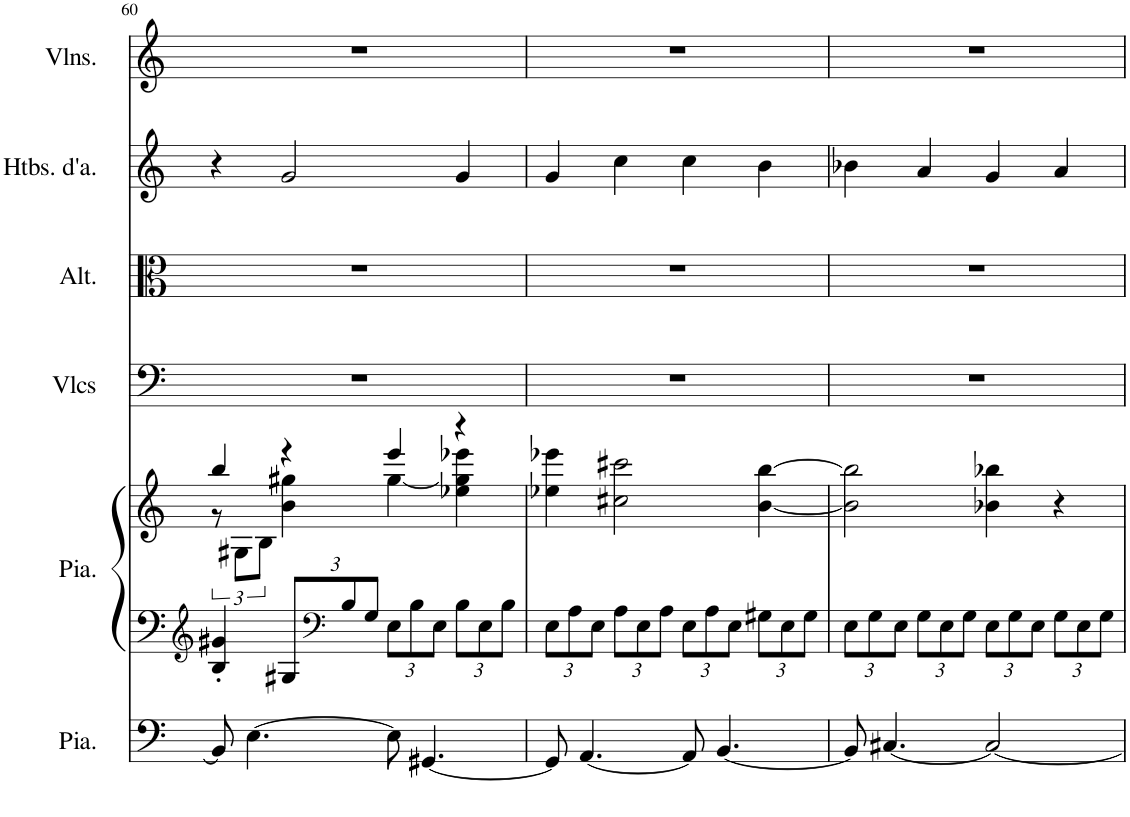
**kern	**kern	**kern	**kern	**kern	**kern	**kern
*part6	*part5	*part5	*part4	*part3	*part2	*part1
*staff7	*staff6	*staff5	*staff4	*staff3	*staff2	*staff1
*I"Piano, Pedals	*I"Piano, Organ	*	*I"Violoncelles, Bass	*I"Altos, Tenor	*I"Hautbois d'amour, Alto	*I"Violons, Soprano
*I'Pia.	*I'Pia.	*	*I'Vlcs	*I'Alt.	*I'Htbs. d'a.	*I'Vlns.
!!LO:PB:g=z
*clefF4	*clefG2	*clefG2	*clefF4	*clefC3	*clefG2	*clefG2
*	*	*	*	*	*Trd2c3	*
*k[]	*k[]	*k[]	*k[]	*k[]	*k[]	*k[]
*M4/4	*M4/4	*M4/4	*M4/4	*M4/4	*M4/4	*M4/4
=60	=60	=60	=60	=60	=60	=60
*	*	*^	*	*	*	*
8BB/]	4B/' 4g#X/'	4bb/	12r	1r	1r	4r	1r
.	.	.	12G#X\L	.	.	.	.
[4.E\	.	.	.	.	.	.	.
.	.	.	12B\J	.	.	.	.
*	*Xbrackettup	*	*	*	*	*	*
.	12G#X/L	4r	4b\ 4gg#X\	.	.	2g/	.
*	*clefF4	*	*	*	*	*	*
.	12B/	.	.	.	.	.	.
.	12G#/J	.	.	.	.	.	.
8E\]	12E\L	4eee/	[4gg#\	.	.	.	.
.	12B\	.	.	.	.	.	.
[4.GG#X/	.	.	.	.	.	.	.
.	12E\J	.	.	.	.	.	.
.	12B\L	4r	4ee-X\ 4gg#\] 4eee-X\	.	.	4g/	.
.	12E\	.	.	.	.	.	.
.	12B\J	.	.	.	.	.	.
*	*	*v	*v	*	*	*	*
=61	=61	=61	=61	=61	=61	=61
8GG#/]	12E\L	4ee-X\ 4eee-X\	1r	1r	4g/	1r
.	12A\	.	.	.	.	.
[4.AA/	.	.	.	.	.	.
.	12E\J	.	.	.	.	.
.	12A\L	2cc#X\ 2ccc#X\	.	.	4cc\	.
.	12E\	.	.	.	.	.
.	12A\J	.	.	.	.	.
8AA/]	12E\L	.	.	.	4cc\	.
.	12A\	.	.	.	.	.
[4.BB/	.	.	.	.	.	.
.	12E\J	.	.	.	.	.
.	12G#X\L	[4b\ [4bb\	.	.	4b\	.
.	12E\	.	.	.	.	.
.	12G#\J	.	.	.	.	.
=62	=62	=62	=62	=62	=62	=62
8BB/]	12E\L	2b\] 2bb\]	1r	1r	4b-X\	1r
.	12G\	.	.	.	.	.
[4.C#X/	.	.	.	.	.	.
.	12E\J	.	.	.	.	.
.	12G\L	.	.	.	4a/	.
.	12E\	.	.	.	.	.
.	12G\J	.	.	.	.	.
2C#/_	12E\L	4b-X\ 4bb-X\	.	.	4g/	.
.	12G\	.	.	.	.	.
.	12E\J	.	.	.	.	.
.	12G\L	4r	.	.	4a/	.
.	12E\	.	.	.	.	.
.	12G\J	.	.	.	.	.
=	=	=	=	=	=	=
*-	*-	*-	*-	*-	*-	*-
